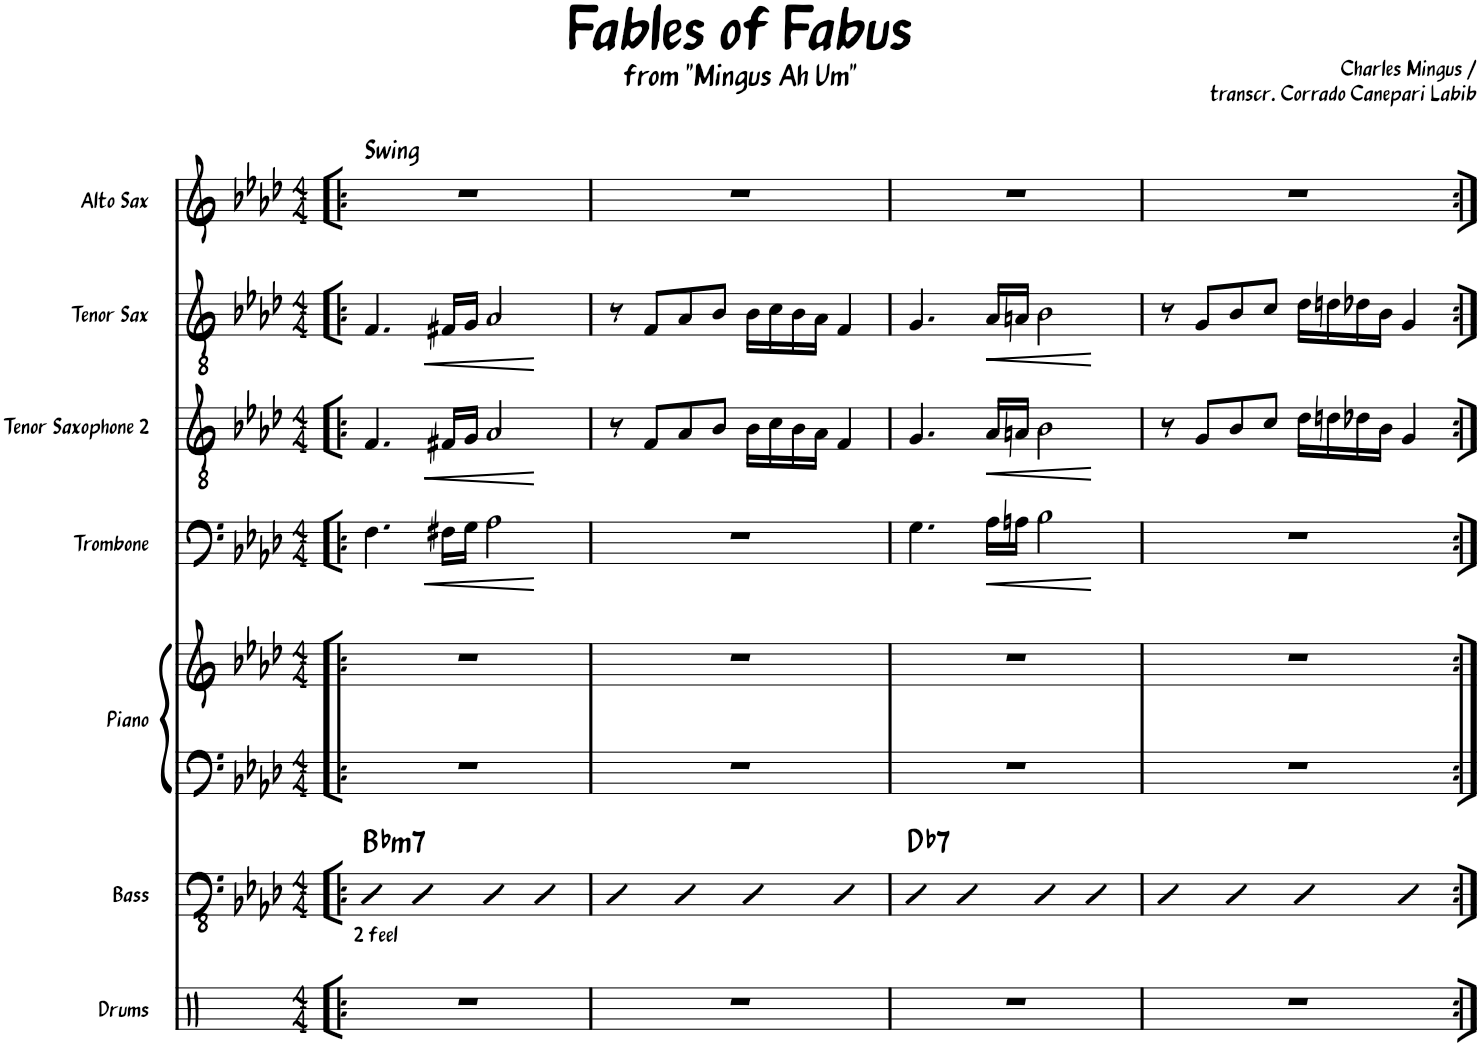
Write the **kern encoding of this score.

**kern	**kern	**harte	**kern	**kern	**kern	**dynam	**kern	**dynam	**kern	**dynam	**kern
*part7	*part6	*part6	*part5	*part5	*part4	*part4	*part3	*part3	*part2	*part2	*part1
*staff8	*staff7	*	*staff6	*staff5	*staff4	*staff4	*staff3	*staff3	*staff2	*staff2	*staff1
*I"Drums	*I"Bass	*	*I"Piano	*	*I"Trombone	*	*I"Tenor Saxophone 2	*	*I"Tenor Sax	*	*I"Alto Sax
*I'Drums	*I'Bass	*	*I'Piano	*	*I'Tbn.	*	*I'T. Sax. 2	*	*I'Tenor	*	*I'Alto
*clefX	*clefFv4	*	*clefF4	*clefG2	*clefF4	*	*clefGv2	*	*clefGv2	*	*clefG2
*	*	*	*	*	*	*	*Trd8c14	*	*Trd8c14	*	*Trd5c9
*k[]	*k[b-e-a-d-]	*	*k[b-e-a-d-]	*k[b-e-a-d-]	*k[b-e-a-d-]	*	*k[b-e-a-d-]	*	*k[b-e-a-d-]	*	*k[b-e-a-d-]
*M4/4	*M4/4	*	*M4/4	*M4/4	*M4/4	*	*M4/4	*	*M4/4	*	*M4/4
=1!|:	=1!|:	=1!|:	=1!|:	=1!|:	=1!|:	=1!|:	=1!|:	=1!|:	=1!|:	=1!|:	=1!|:
!	!	!	!	!	!	!	!	!	!	!	!LO:TX:a:B:t=Swing
!	!LO:TX:b:t=2 feel	!LO:H:kt=m7	!	!	!	!	!	!	!	!	!
1r	4DD-	Bb:min7	1r	1r	4.F\	.	4.F/	.	4.F/	.	1r
.	4DD-	.	.	.	.	.	.	.	.	.	.
!	!	!	!	!	!	!LO:HP:b	!	!LO:HP:b	!	!LO:HP:b	!
.	.	.	.	.	16F#X\LL	<	16F#X/LL	<	16F#X/LL	<	.
.	.	.	.	.	16G\JJ	.	16G/JJ	.	16G/JJ	.	.
.	4DD-	.	.	.	2A-\	.	2A-/	.	2A-/	.	.
.	4DD-	.	.	.	.	.	.	.	.	.	.
.	.	.	.	.	.	[	.	[	.	[	.
=2	=2	=2	=2	=2	=2	=2	=2	=2	=2	=2	=2
1r	4DD-	.	1r	1r	1r	.	8r	.	8r	.	1r
.	.	.	.	.	.	.	8F/L	.	8F/L	.	.
.	4DD-	.	.	.	.	.	8A-/	.	8A-/	.	.
.	.	.	.	.	.	.	8B-/J	.	8B-/J	.	.
.	4DD-	.	.	.	.	.	16B-\LL	.	16B-\LL	.	.
.	.	.	.	.	.	.	16c\	.	16c\	.	.
.	.	.	.	.	.	.	16B-\	.	16B-\	.	.
.	.	.	.	.	.	.	16A-\JJ	.	16A-\JJ	.	.
.	4DD-	.	.	.	.	.	4F/	.	4F/	.	.
=3	=3	=3	=3	=3	=3	=3	=3	=3	=3	=3	=3
!	!	!LO:H:kt=7	!	!	!	!	!	!	!	!	!
1r	4DD-	Db:7	1r	1r	4.G\	.	4.G/	.	4.G/	.	1r
.	4DD-	.	.	.	.	.	.	.	.	.	.
!	!	!	!	!	!	!LO:HP:b	!	!LO:HP:b	!	!LO:HP:b	!
.	.	.	.	.	16A-\LL	<	16A-/LL	<	16A-/LL	<	.
.	.	.	.	.	16An\JJ	.	16An/JJ	.	16An/JJ	.	.
.	4DD-	.	.	.	2B-\	.	2B-\	.	2B-\	.	.
.	4DD-	.	.	.	.	.	.	.	.	.	.
.	.	.	.	.	.	[	.	[	.	[	.
=4	=4	=4	=4	=4	=4	=4	=4	=4	=4	=4	=4
1r	4DD-	.	1r	1r	1r	.	8r	.	8r	.	1r
.	.	.	.	.	.	.	8G/L	.	8G/L	.	.
.	4DD-	.	.	.	.	.	8B-/	.	8B-/	.	.
.	.	.	.	.	.	.	8c/J	.	8c/J	.	.
.	4DD-	.	.	.	.	.	16d-\LL	.	16d-\LL	.	.
.	.	.	.	.	.	.	16dn\	.	16dn\	.	.
.	.	.	.	.	.	.	16d-X\	.	16d-X\	.	.
.	.	.	.	.	.	.	16B-\JJ	.	16B-\JJ	.	.
.	4DD-	.	.	.	.	.	4G/	.	4G/	.	.
=:|!	=:|!	=:|!	=:|!	=:|!	=:|!	=:|!	=:|!	=:|!	=:|!	=:|!	=:|!
*-	*-	*-	*-	*-	*-	*-	*-	*-	*-	*-	*-
